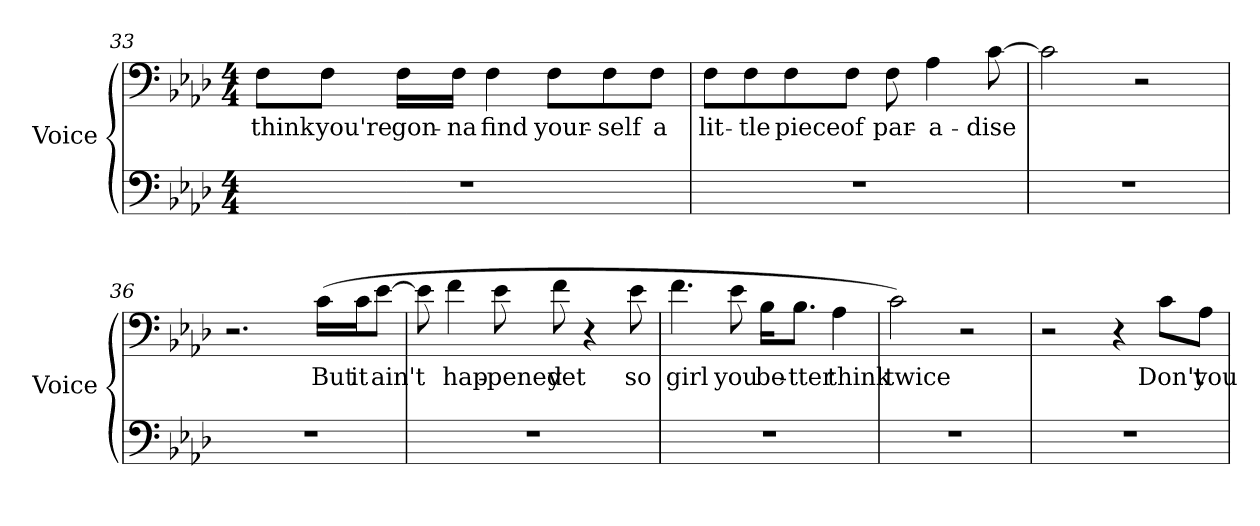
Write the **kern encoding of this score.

**kern	**kern	**text
*part2	*part1	*part1
*staff2	*staff1	*staff1
*I"Voice	*I"Voice	*
*I'Voice	*I'Voice	*
!!LO:LB:g=z
*clefF4	*clefF4	*
*k[b-e-a-d-]	*k[b-e-a-d-]	*
*f:	*f:	*
*M4/4	*M4/4	*
=33	=33	=33
!	!	!LO:LY:b:color=#000000
1r	8Fi\L	think
!	!	!LO:LY:b:color=#000000
.	8Fi\J	you're
!	!	!LO:LY:b:color=#000000
.	16Fi\LL	gon-
!	!	!LO:LY:b:color=#000000
.	16Fi\JJ	-na
!	!	!LO:LY:b:color=#000000
.	4Fi\	find
!	!	!LO:LY:b:color=#000000
.	8Fi\L	your-
!	!	!LO:LY:b:color=#000000
.	8Fi\	-self
!	!	!LO:LY:b:color=#000000
.	8Fi\J	a
=34	=34	=34
!	!	!LO:LY:b:color=#000000
1r	8Fi\L	lit-
!	!	!LO:LY:b:color=#000000
.	8Fi\	-tle
!	!	!LO:LY:b:color=#000000
.	8Fi\	piece
!	!	!LO:LY:b:color=#000000
.	8Fi\J	of
!	!	!LO:LY:b:color=#000000
.	8Fi\	par-
!	!	!LO:LY:b:color=#000000
.	4A-i\	-a-
!	!	!LO:LY:b:color=#000000
.	[8ci\	-dise
=35	=35	=35
1r	2ci\]	.
.	2r	.
=36	=36	=36
1r	2.r	.
!	!	!LO:LY:b:color=#000000
.	(16ci\LL	But
!	!	!LO:LY:b:color=#000000
.	16ci\J	it
!	!	!LO:LY:b:color=#000000
.	[8e-i\J	ain't
!!LO:PB:g=z
=37	=37	=37
1r	8e-i\]	.
!	!	!LO:LY:b:color=#000000
.	4fi\	hap-
!	!	!LO:LY:b:color=#000000
.	8e-i\	-pened
!	!	!LO:LY:b:color=#000000
.	8fi\	yet
.	4r	.
!	!	!LO:LY:b:color=#000000
.	8e-i\	so
=38	=38	=38
!	!	!LO:LY:b:color=#000000
1r	4.fi\	girl
!	!	!LO:LY:b:color=#000000
.	8e-i\	you
!	!	!LO:LY:b:color=#000000
.	16B-i\KL	be-
!	!	!LO:LY:b:color=#000000
.	8.B-i\J	-tter
!	!	!LO:LY:b:color=#000000
.	4A-i\	think
=39	=39	=39
!	!	!LO:LY:b:color=#000000
1r	2ci\)	twice
.	2r	.
=40	=40	=40
1r	2r	.
.	4r	.
!	!	!LO:LY:b:color=#000000
.	8ci\L	Don't
!	!	!LO:LY:b:color=#000000
.	8A-i\J	you
=	=	=
*-	*-	*-
